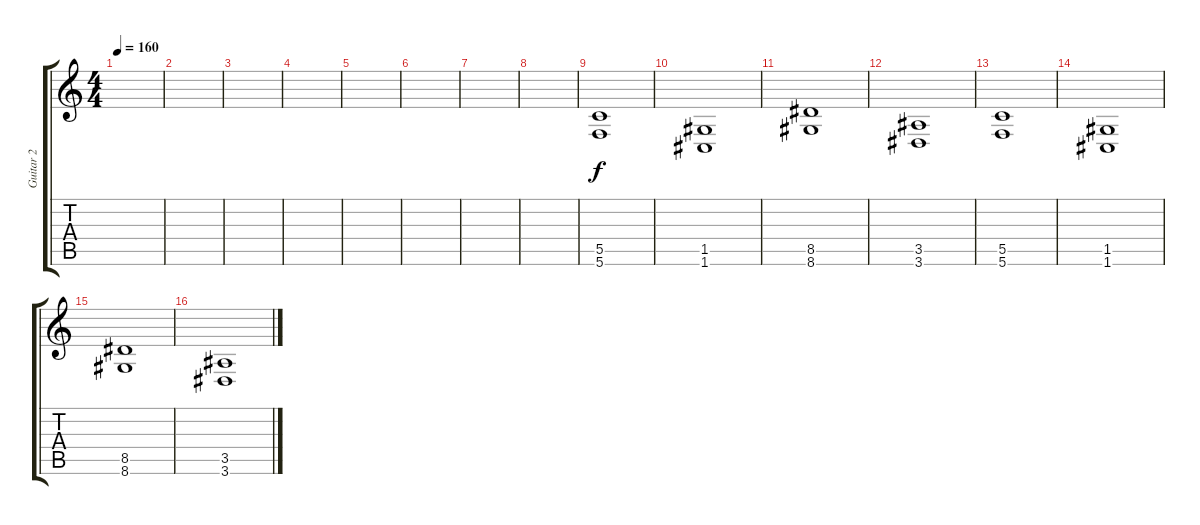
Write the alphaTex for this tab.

\track ("Guitar 2" "Guitar 2") {instrument overdrivenguitar}
\staff {score tabs}
\tuning (D4 A3 F3 C3 G2 C2) {hide}
\ts (4 4)
\tempo 160
\clef g2
\ks c
|
|
|
|
|
|
|
|
(5.5 5.6).1 |
(1.5 1.6).1 |
(8.5 8.6).1 |
(3.5 3.6).1 |
(5.5 5.6).1 |
(1.5 1.6).1 |
(8.5 8.6).1 |
(3.5 3.6).1
